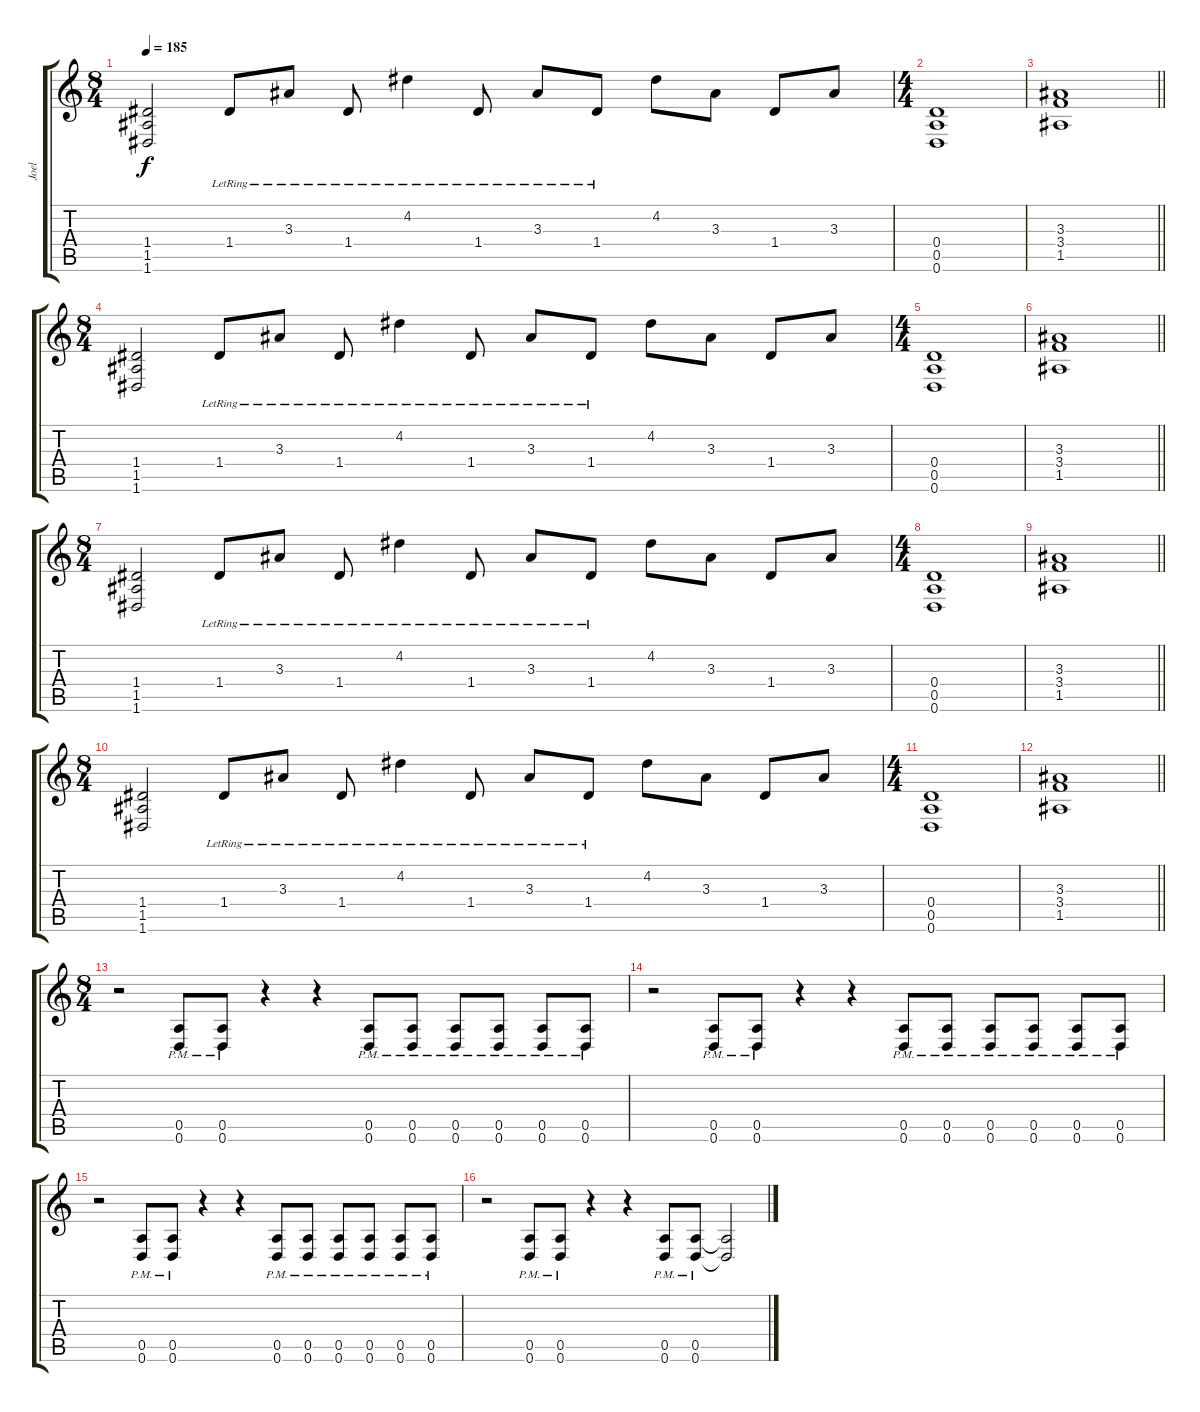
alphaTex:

\track ("Joel" "Joel") {instrument distortionguitar}
\staff {score tabs}
\tuning (E4 B3 G3 D3 A2 D2) {hide}
\ts (8 4)
\tempo 185
\clef g2
\ks c
(1.4 1.5 1.6).2{dy f} 1.4{lr}.8 3.3{lr}.8 1.4{lr}.8 4.2{lr}.4 1.4{lr}.8 3.3{lr}.8 1.4{lr}.8 4.2.8 3.3.8 1.4.8 3.3.8 |
\ts (4 4)
(0.4 0.5 0.6).1 |
\barLineRight lightlight
(3.3 3.4 1.5).1 |
\ts (8 4)
(1.4 1.5 1.6).2 1.4{lr}.8 3.3{lr}.8 1.4{lr}.8 4.2{lr}.4 1.4{lr}.8 3.3{lr}.8 1.4{lr}.8 4.2.8 3.3.8 1.4.8 3.3.8 |
\ts (4 4)
(0.4 0.5 0.6).1 |
\barLineRight lightlight
(3.3 3.4 1.5).1 |
\ts (8 4)
(1.4 1.5 1.6).2 1.4{lr}.8 3.3{lr}.8 1.4{lr}.8 4.2{lr}.4 1.4{lr}.8 3.3{lr}.8 1.4{lr}.8 4.2.8 3.3.8 1.4.8 3.3.8 |
\ts (4 4)
(0.4 0.5 0.6).1 |
\barLineRight lightlight
(3.3 3.4 1.5).1 |
\ts (8 4)
(1.4 1.5 1.6).2 1.4{lr}.8 3.3{lr}.8 1.4{lr}.8 4.2{lr}.4 1.4{lr}.8 3.3{lr}.8 1.4{lr}.8 4.2.8 3.3.8 1.4.8 3.3.8 |
\ts (4 4)
(0.4 0.5 0.6).1 |
\barLineRight lightlight
(3.3 3.4 1.5).1 |
\ts (8 4)
r.2 (0.5{pm} 0.6{pm}).8 (0.5{pm} 0.6{pm}).8 r.4 r.4 (0.5{pm} 0.6{pm}).8 (0.5{pm} 0.6{pm}).8 (0.5{pm} 0.6{pm}).8 (0.5{pm} 0.6{pm}).8 (0.5{pm} 0.6{pm}).8 (0.5{pm} 0.6{pm}).8 |
r.2 (0.5{pm} 0.6{pm}).8 (0.5{pm} 0.6{pm}).8 r.4 r.4 (0.5{pm} 0.6{pm}).8 (0.5{pm} 0.6{pm}).8 (0.5{pm} 0.6{pm}).8 (0.5{pm} 0.6{pm}).8 (0.5{pm} 0.6{pm}).8 (0.5{pm} 0.6{pm}).8 |
r.2 (0.5{pm} 0.6{pm}).8 (0.5{pm} 0.6{pm}).8 r.4 r.4 (0.5{pm} 0.6{pm}).8 (0.5{pm} 0.6{pm}).8 (0.5{pm} 0.6{pm}).8 (0.5{pm} 0.6{pm}).8 (0.5{pm} 0.6{pm}).8 (0.5{pm} 0.6{pm}).8 |
r.2 (0.5{pm} 0.6{pm}).8 (0.5{pm} 0.6{pm}).8 r.4 r.4 (0.5{pm} 0.6{pm}).8 (0.5{pm} 0.6{pm}).8 (0.5{t} 0.6{t}).2
